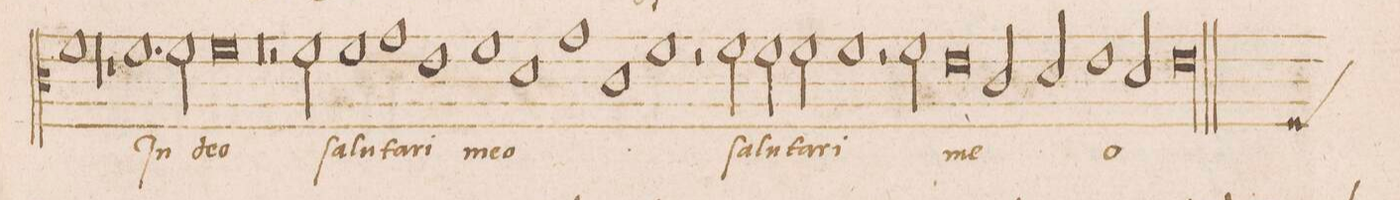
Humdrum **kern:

**kern	**text
*I"ALTVS	*
*clefC3	*
*k[]	*
*met(C|)	*
*M2/1	*
1f	.
=15-	=15-
00r	.
=16-	=16-
=17-	=17-
1r	.
1.f	In
=18-	=18-
2f\	de-
0f	-o
=19-	=19-
0r	.
=20-	=20-
2r	.
2f\	ſa-
=21-	=21-
1f	-lu-
1g	-ta-
=22-	=22-
1e	-ri
1f	me-
=23-	=23-
1d	-o
1g	.
=24-	=24-
1c	.
1f	.
=25-	=25-
2r	.
2f\	ſa-
2f\	-lu-
2f\	-ta-
=26-	=26-
1f	-ri
2r	.
2f\	me-
=27-	=27-
0e	.
=28-	=28-
2c/	.
2d/	.
1e	-o
=29-	=29-
2d/	.
1.e\l	.
*custos:F	*
=30||	=30||
*-	*-
